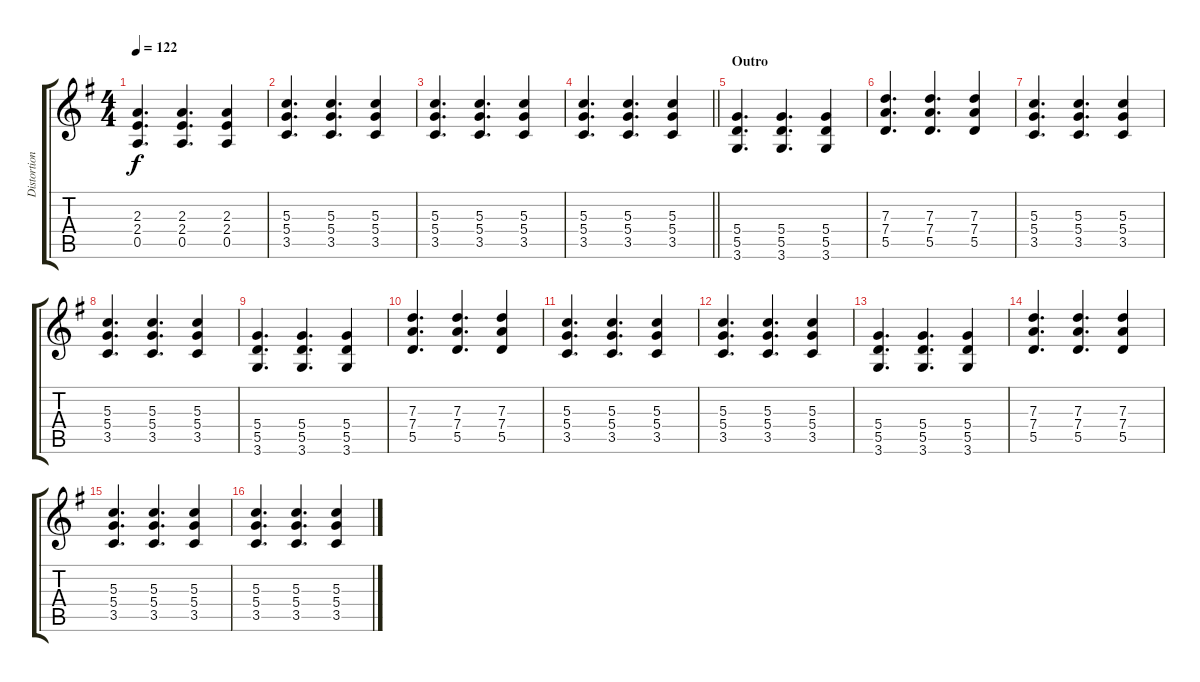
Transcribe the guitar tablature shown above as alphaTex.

\track ("Distortion guitar" "Distortion") {instrument distortionguitar}
\staff {score tabs}
\tuning (E4 B3 G3 D3 A2 E2) {hide}
\ts (4 4)
\tempo 122
\clef g2
\ks g
(2.3 2.4 0.5).4{d dy f} (2.3 2.4 0.5).4{d} (2.3 2.4 0.5).4 |
(5.3 5.4 3.5).4{d} (5.3 5.4 3.5).4{d} (5.3 5.4 3.5).4 |
(5.3 5.4 3.5).4{d} (5.3 5.4 3.5).4{d} (5.3 5.4 3.5).4 |
\barLineRight lightlight
(5.3 5.4 3.5).4{d} (5.3 5.4 3.5).4{d} (5.3 5.4 3.5).4 |
\section ("" "Outro")
(5.4 5.5 3.6).4{d} (5.4 5.5 3.6).4{d} (5.4 5.5 3.6).4 |
(7.3 7.4 5.5).4{d} (7.3 7.4 5.5).4{d} (7.3 7.4 5.5).4 |
(5.3 5.4 3.5).4{d} (5.3 5.4 3.5).4{d} (5.3 5.4 3.5).4 |
(5.3 5.4 3.5).4{d} (5.3 5.4 3.5).4{d} (5.3 5.4 3.5).4 |
(5.4 5.5 3.6).4{d} (5.4 5.5 3.6).4{d} (5.4 5.5 3.6).4 |
(7.3 7.4 5.5).4{d} (7.3 7.4 5.5).4{d} (7.3 7.4 5.5).4 |
(5.3 5.4 3.5).4{d} (5.3 5.4 3.5).4{d} (5.3 5.4 3.5).4 |
(5.3 5.4 3.5).4{d} (5.3 5.4 3.5).4{d} (5.3 5.4 3.5).4 |
(5.4 5.5 3.6).4{d} (5.4 5.5 3.6).4{d} (5.4 5.5 3.6).4 |
(7.3 7.4 5.5).4{d} (7.3 7.4 5.5).4{d} (7.3 7.4 5.5).4 |
(5.3 5.4 3.5).4{d} (5.3 5.4 3.5).4{d} (5.3 5.4 3.5).4 |
(5.3 5.4 3.5).4{d} (5.3 5.4 3.5).4{d} (5.3 5.4 3.5).4
